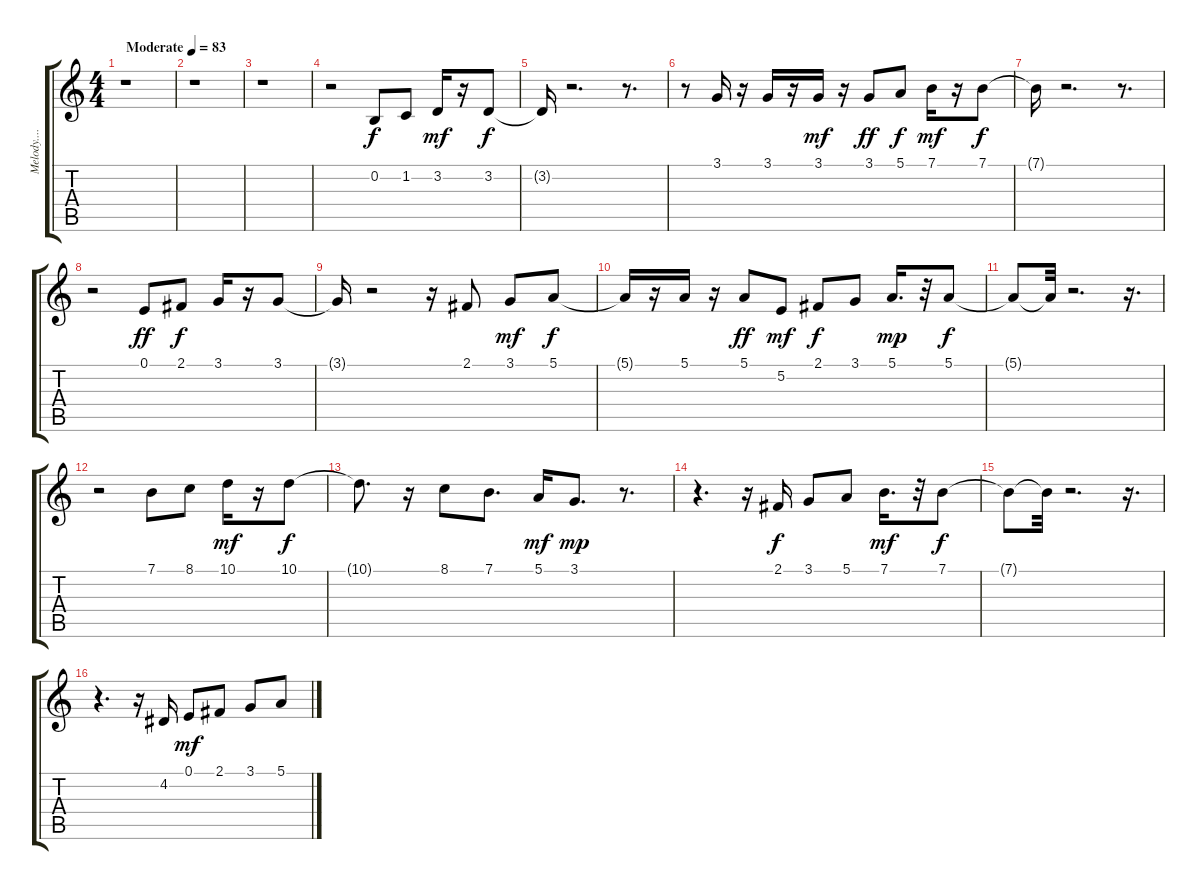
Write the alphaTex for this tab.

\track ("Melody..........    " "Melody....") {instrument flute}
\staff {score tabs}
\tuning (E4 B3 G3 D3 A2 E2) {hide}
\ts (4 4)
\tempo (83 "Moderate")
\clef g2
\ks c
r.1{dy f instrument flute} |
r.1 |
r.1 |
r.2 0.2.8 1.2.8 3.2.16{dy mf} r.16 3.2.8{dy f} |
3.2{t}.16 r.2{d} r.8{d} |
r.8 3.1.16 r.16 3.1.16 r.16 3.1.16{dy mf} r.16 3.1.8{dy ff} 5.1.8{dy f} 7.1.16{dy mf} r.16 7.1.8{dy f} |
7.1{t}.16 r.2{d} r.8{d} |
r.2 0.1.8{dy ff} 2.1.8{dy f} 3.1.16 r.16 3.1.8 |
3.1{t}.16 r.2 r.16 2.1.8 3.1.8{dy mf} 5.1.8{dy f} |
5.1{t}.16 r.16 5.1.16 r.16 5.1.8{dy ff} 5.2.8{dy mf} 2.1.8{dy f} 3.1.8 5.1.16{d dy mp} r.32 5.1.8{dy f} |
5.1{t}.8 5.1{t}.32 r.2{d} r.16{d} |
r.2 7.1.8 8.1.8 10.1.16{dy mf} r.16 10.1.8{dy f} |
10.1{t}.8{d} r.16 8.1.8 7.1.8{d} 5.1.16{dy mf} 3.1.8{d dy mp} r.8{d} |
r.4{d} r.16 2.1.16{dy f} 3.1.8 5.1.8 7.1.16{d dy mf} r.32 7.1.8{dy f} |
7.1{t}.8 7.1{t}.32 r.2{d} r.16{d} |
r.4{d} r.16 4.2.16 0.1.8{dy mf} 2.1.8 3.1.8 5.1.8
